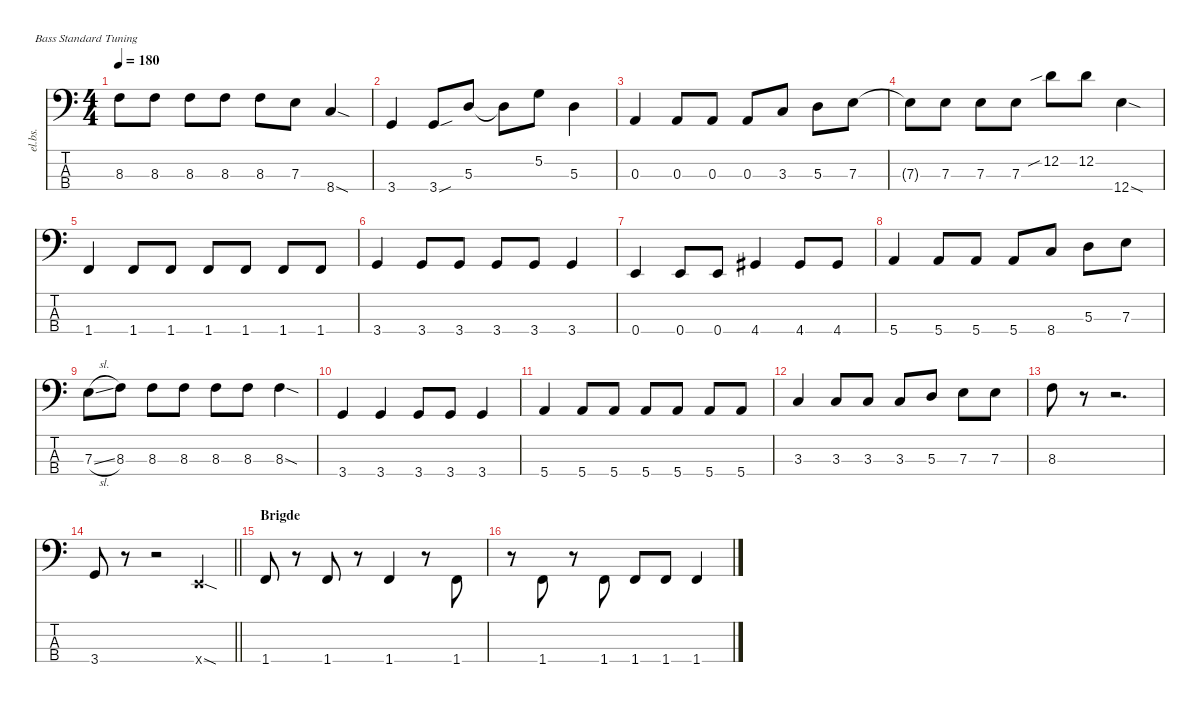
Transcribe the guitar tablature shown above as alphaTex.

\defaultSystemsLayout 4
\hideDynamics
\bracketExtendMode nobrackets
\track ("Electric Bass" "el.bs.") {mute instrument electricbassfinger}
\staff {score tabs}
\tuning (G2 D2 A1 E1)
\ts (4 4)
\tempo 180
\clef f4
\ks c
8.3.8{dy mf beam Down} 8.3.8{beam Down} 8.3.8{beam Down} 8.3.8{beam Down} 8.3.8{beam Down} 7.3.8{beam Down} 8.4{sod}.4{beam Up} |
3.4.4{beam Up} 3.4{sou}.8{beam Up} 5.3.8{beam Up} 5.3{t}.8{beam Down} 5.2.8{beam Down} 5.3.4{beam Down} |
0.3.4{beam Up} 0.3.8{beam Up} 0.3.8{beam Up} 0.3.8{beam Up} 3.3.8{beam Up} 5.3.8{beam Down} 7.3.8{beam Down} |
7.3{t}.8{beam Down} 7.3.8{beam Down} 7.3.8{beam Down} 7.3.8{beam Down} 12.2{sib}.8{beam Down} 12.2.8{beam Down} 12.4{sod}.4{beam Down} |
1.4.4{beam Up} 1.4.8{beam Up} 1.4.8{beam Up} 1.4.8{beam Up} 1.4.8{beam Up} 1.4.8{beam Up} 1.4.8{beam Up} |
3.4.4{beam Up} 3.4.8{beam Up} 3.4.8{beam Up} 3.4.8{beam Up} 3.4.8{beam Up} 3.4.4{beam Up} |
0.4.4{beam Up} 0.4.8{beam Up} 0.4.8{beam Up} 4.4{acc #}.4{beam Up} 4.4{acc #}.8{beam Up} 4.4{acc #}.8{beam Up} |
5.4.4{beam Up} 5.4.8{beam Up} 5.4.8{beam Up} 5.4.8{beam Up} 8.4.8{beam Up} 5.3.8{beam Down} 7.3.8{beam Down} |
7.3{sl}.8{beam Down} 8.3.8{beam Down} 8.3.8{beam Down} 8.3.8{beam Down} 8.3.8{beam Down} 8.3.8{beam Down} 8.3{sod}.4{beam Down} |
3.4.4{beam Up} 3.4.4{beam Up} 3.4.8{beam Up} 3.4.8{beam Up} 3.4.4{beam Up} |
5.4.4{beam Up} 5.4.8{beam Up} 5.4.8{beam Up} 5.4.8{beam Up} 5.4.8{beam Up} 5.4.8{beam Up} 5.4.8{beam Up} |
3.3.4{beam Up} 3.3.8{beam Up} 3.3.8{beam Up} 3.3.8{beam Up} 5.3.8{beam Up} 7.3.8{beam Down} 7.3.8{beam Down} |
8.3.8{beam Down} r.8{beam Down} r.2{d beam Down} |
\barLineRight lightlight
3.4.8{beam Up} r.8{beam Down} r.2{beam Down} 0.4{sod x}.4{beam Up} |
\section ("" "Brigde")
1.4.8{beam Up} r.8{beam Down} 1.4.8{beam Up} r.8{beam Down} 1.4.4{beam Up} r.8{beam Down} 1.4.8{beam Up} |
r.8{beam Down} 1.4.8{beam Up} r.8{beam Down} 1.4.8{beam Up} 1.4.8{beam Up} 1.4.8{beam Up} 1.4.4{beam Up}
